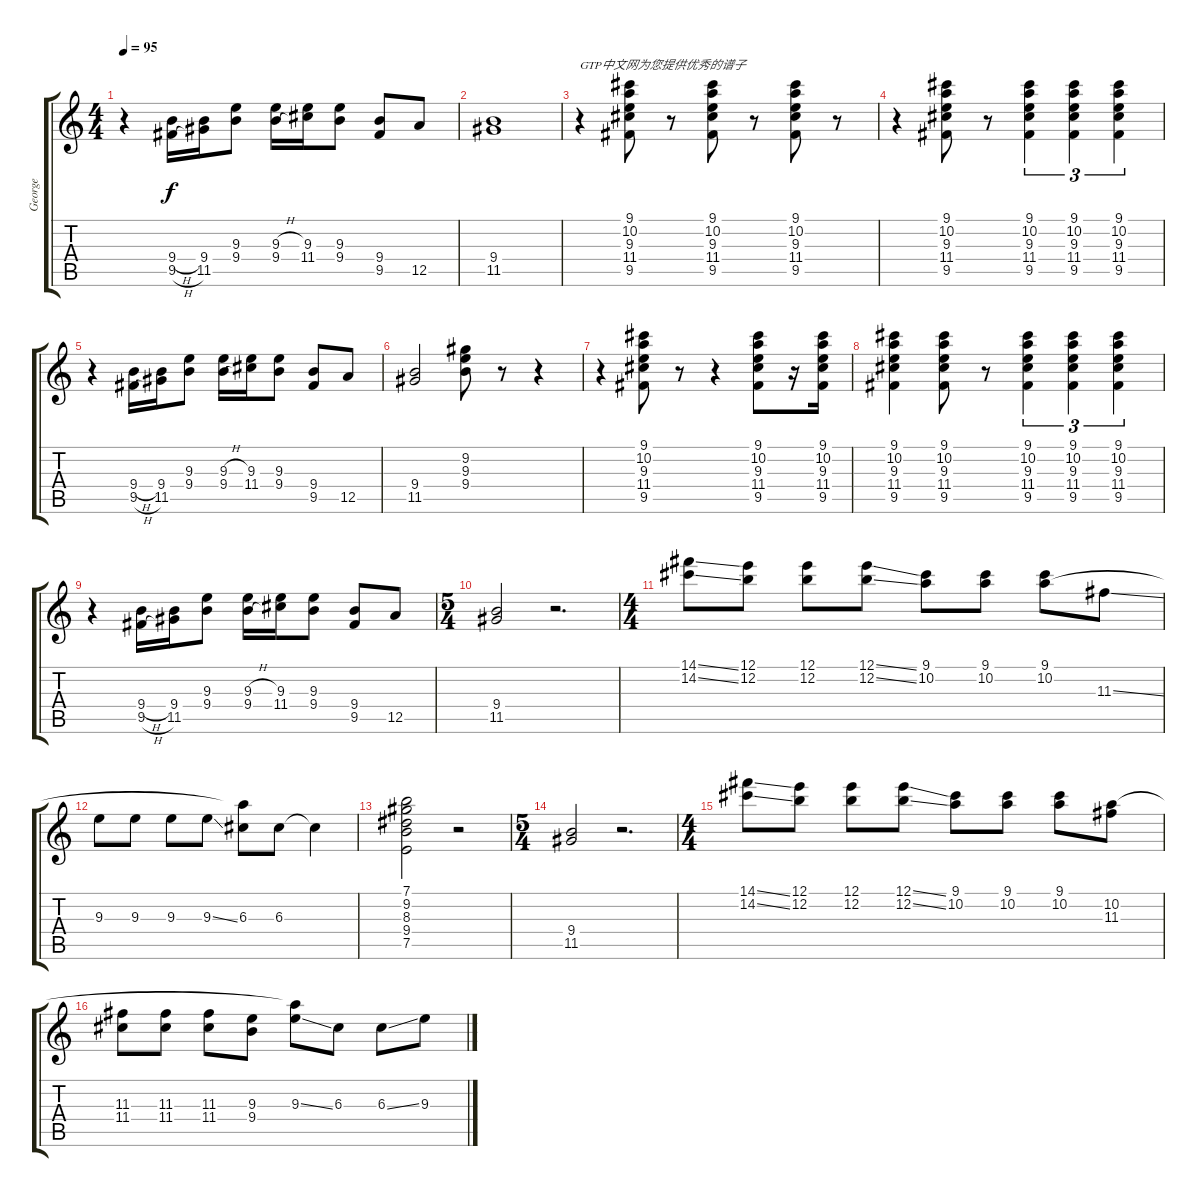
\track ("George" "George") {instrument electricguitarjazz}
\staff {score tabs}
\tuning (E4 B3 G3 D3 A2 E2) {hide}
\ts (4 4)
\tempo 95
\clef g2
\ks c
r.4{dy f instrument electricguitarjazz} (9.4{h} 9.5{h}).16{volume 16 instrument electricguitarjazz} (9.4 11.5).16 (9.3 9.4).8 (9.3{h} 9.4{h}).16 (9.3 11.4).16 (9.3 9.4).8 (9.4 9.5).8 12.5.8 |
(9.4 11.5).1 |
r.4{txt "GTP中文网为您提供优秀的谱子"} (9.1 10.2 9.3 11.4 9.5).8{volume 7 balance 12 instrument electricguitarjazz} r.8 (9.1 10.2 9.3 11.4 9.5).8 r.8 (9.1 10.2 9.3 11.4 9.5).8 r.8 |
r.4 (9.1 10.2 9.3 11.4 9.5).8 r.8 (9.1 10.2 9.3 11.4 9.5).4{tu (3 2)} (9.1 10.2 9.3 11.4 9.5).4{tu (3 2)} (9.1 10.2 9.3 11.4 9.5).4{tu (3 2)} |
r.4 (9.4{h} 9.5{h}).16{volume 15 balance 12 instrument electricguitarjazz} (9.4 11.5).16 (9.3 9.4).8 (9.3{h} 9.4{h}).16 (9.3 11.4).16 (9.3 9.4).8 (9.4 9.5).8 12.5.8 |
(9.4 11.5).2 (9.2 9.3 9.4).8{volume 7 balance 12 instrument electricguitarjazz} r.8 r.4 |
r.4 (9.1 10.2 9.3 11.4 9.5).8 r.8 r.4 (9.1 10.2 9.3 11.4 9.5).8 r.16 (9.1 10.2 9.3 11.4 9.5).16 |
(9.1 10.2 9.3 11.4 9.5).4 (9.1 10.2 9.3 11.4 9.5).8 r.8 (9.1 10.2 9.3 11.4 9.5).4{tu (3 2)} (9.1 10.2 9.3 11.4 9.5).4{tu (3 2)} (9.1 10.2 9.3 11.4 9.5).4{tu (3 2)} |
r.4 (9.4{h} 9.5{h}).16{volume 15 balance 12 instrument electricguitarjazz} (9.4 11.5).16 (9.3 9.4).8 (9.3{h} 9.4{h}).16 (9.3 11.4).16 (9.3 9.4).8 (9.4 9.5).8 12.5.8 |
\ts (5 4)
(9.4 11.5).2 r.2{d} |
\ts (4 4)
(14.1{ss} 14.2{ss}).8{volume 10 instrument electricguitarjazz} (12.1 12.2).8 (12.1 12.2).8 (12.1{ss} 12.2{ss}).8 (9.1 10.2).8 (9.1 10.2).8 (9.1 10.2).8 11.3{ss}.8 |
9.3.8 9.3.8 9.3.8 9.3{ss}.8 (10.2{t} 6.3).8 6.3.8 6.3{t}.4 |
(7.1 9.2 8.3 9.4 7.5).2{volume 7 instrument electricguitarjazz} r.2 |
\ts (5 4)
(9.4 11.5).2 r.2{d} |
\ts (4 4)
(14.1{ss} 14.2{ss}).8{volume 10 instrument electricguitarjazz} (12.1 12.2).8 (12.1 12.2).8 (12.1{ss} 12.2{ss}).8 (9.1 10.2).8 (9.1 10.2).8 (9.1 10.2).8 (10.2 11.3).8 |
(11.3 11.4).8 (11.3 11.4).8 (11.3 11.4).8 (9.3 9.4).8 (10.2{t} 9.3{ss}).8 6.3.8 6.3{ss}.8 9.3.8
